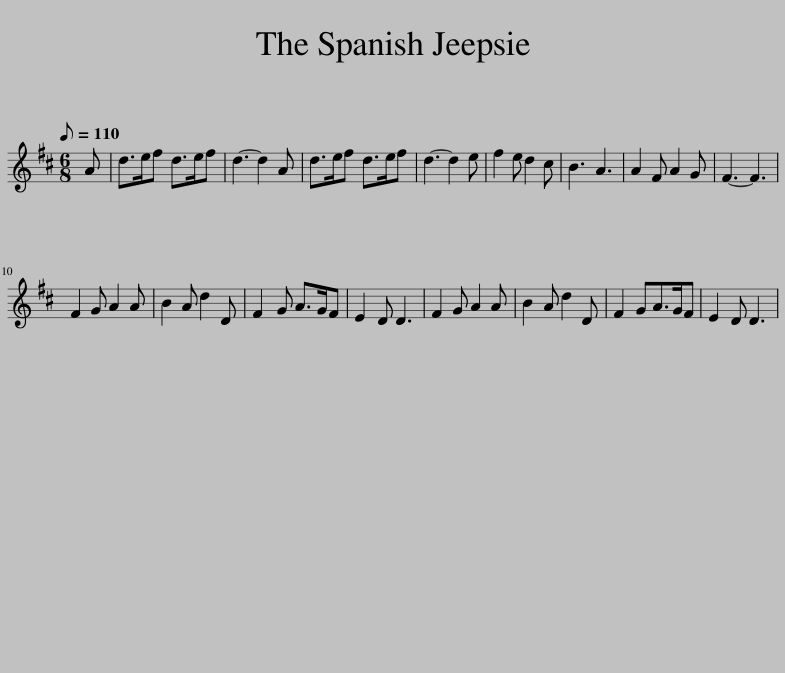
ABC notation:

X:1
L:1/8
Q:1/8=110
M:6/8
I:linebreak $
K:D
V:1 treble
V:1
 A | d>ef d>ef | d3- d2 A | d>ef d>ef | d3- d2 e | %5
 f2 e d2 c | B3 A3 | A2 F A2 G | F3- F3 |$ F2 G A2 A | %10
 B2 A d2 D | F2 G A>GF | E2 D D3 | F2 G A2 A | B2 A d2 D | %15
 F2 GA>GF | E2 D D3 | %17
